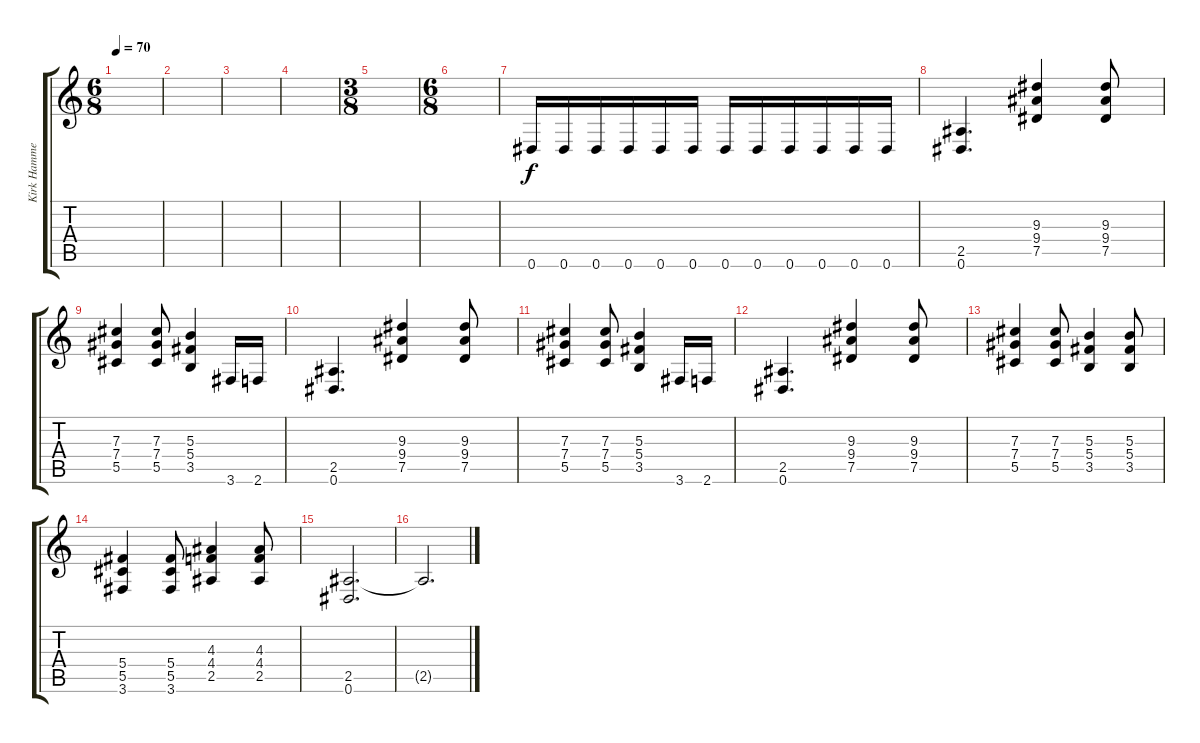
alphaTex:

\track ("Kirk Hammett - Distortion" "Kirk Hamme") {instrument distortionguitar}
\staff {score tabs}
\tuning (Eb4 Bb3 Gb3 Db3 Ab2 Eb2) {hide}
\ts (6 8)
\tempo 70
\clef g2
\ks c
|
|
|
|
\ts (3 8)
|
\ts (6 8)
|
0.6.16 0.6.16 0.6.16 0.6.16 0.6.16 0.6.16 0.6.16 0.6.16 0.6.16 0.6.16 0.6.16 0.6.16 |
(2.5 0.6).4{d} (9.3 9.4 7.5).4 (9.3 9.4 7.5).8 |
(7.3 7.4 5.5).4 (7.3 7.4 5.5).8 (5.3 5.4 3.5).4 3.6.16 2.6.16 |
(2.5 0.6).4{d} (9.3 9.4 7.5).4 (9.3 9.4 7.5).8 |
(7.3 7.4 5.5).4 (7.3 7.4 5.5).8 (5.3 5.4 3.5).4 3.6.16 2.6.16 |
(2.5 0.6).4{d} (9.3 9.4 7.5).4 (9.3 9.4 7.5).8 |
(7.3 7.4 5.5).4 (7.3 7.4 5.5).8 (5.3 5.4 3.5).4 (5.3 5.4 3.5).8 |
(5.4 5.5 3.6).4 (5.4 5.5 3.6).8 (4.3 4.4 2.5).4 (4.3 4.4 2.5).8 |
(2.5 0.6).2{d} |
2.5{t}.2{d}
